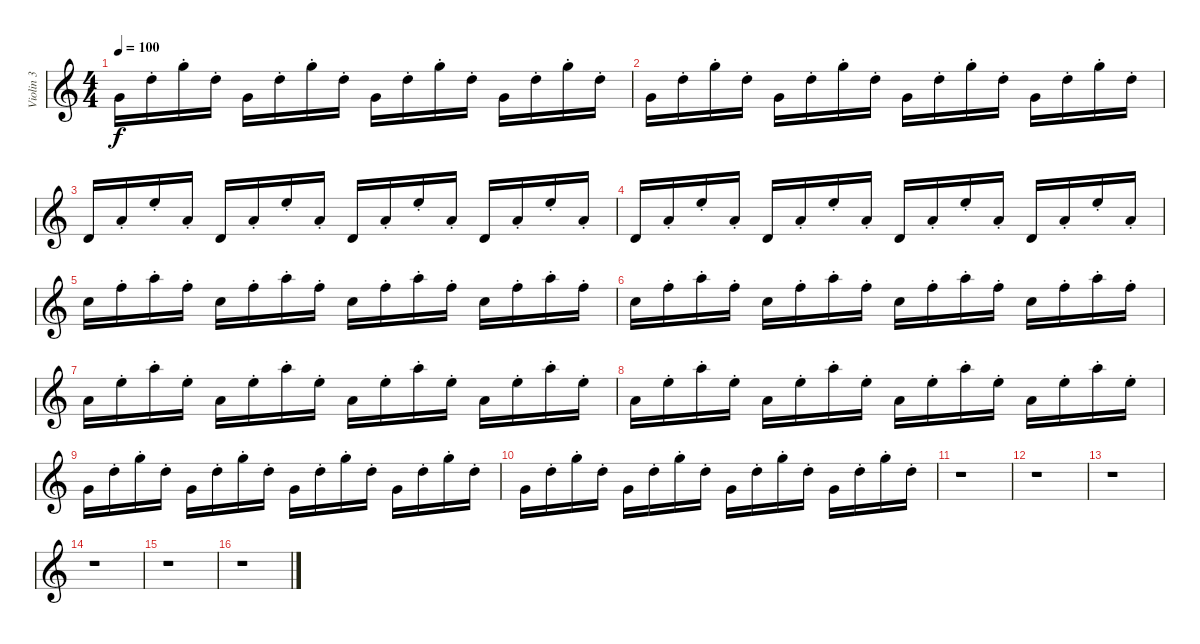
\track ("Violin 3" "Violin 3") {instrument stringensemble1}
\staff {score}
\tuning (E4 B3 G3 D3 A2 E2) {hide}
\ts (4 4)
\tempo 100
\clef g2
\ks c
3.1.16{dy f} 10.1{st}.16 15.1{st}.16 10.1{st}.16 3.1.16 10.1{st}.16 15.1{st}.16 10.1{st}.16 3.1.16 10.1{st}.16 15.1{st}.16 10.1{st}.16 3.1.16 10.1{st}.16 15.1{st}.16 10.1{st}.16 |
3.1.16 10.1{st}.16 15.1{st}.16 10.1{st}.16 3.1.16 10.1{st}.16 15.1{st}.16 10.1{st}.16 3.1.16 10.1{st}.16 15.1{st}.16 10.1{st}.16 3.1.16 10.1{st}.16 15.1{st}.16 10.1{st}.16 |
3.2.16 5.1{st}.16 12.1{st}.16 5.1{st}.16 3.2.16 5.1{st}.16 12.1{st}.16 5.1{st}.16 3.2.16 5.1{st}.16 12.1{st}.16 5.1{st}.16 3.2.16 5.1{st}.16 12.1{st}.16 5.1{st}.16 |
3.2.16 5.1{st}.16 12.1{st}.16 5.1{st}.16 3.2.16 5.1{st}.16 12.1{st}.16 5.1{st}.16 3.2.16 5.1{st}.16 12.1{st}.16 5.1{st}.16 3.2.16 5.1{st}.16 12.1{st}.16 5.1{st}.16 |
8.1.16 13.1{st}.16 17.1{st}.16 13.1{st}.16 8.1.16 13.1{st}.16 17.1{st}.16 13.1{st}.16 8.1.16 13.1{st}.16 17.1{st}.16 13.1{st}.16 8.1.16 13.1{st}.16 17.1{st}.16 13.1{st}.16 |
8.1.16 13.1{st}.16 17.1{st}.16 13.1{st}.16 8.1.16 13.1{st}.16 17.1{st}.16 13.1{st}.16 8.1.16 13.1{st}.16 17.1{st}.16 13.1{st}.16 8.1.16 13.1{st}.16 17.1{st}.16 13.1{st}.16 |
5.1.16 12.1{st}.16 17.1{st}.16 12.1{st}.16 5.1.16 12.1{st}.16 17.1{st}.16 12.1{st}.16 5.1.16 12.1{st}.16 17.1{st}.16 12.1{st}.16 5.1.16 12.1{st}.16 17.1{st}.16 12.1{st}.16 |
5.1.16 12.1{st}.16 17.1{st}.16 12.1{st}.16 5.1.16 12.1{st}.16 17.1{st}.16 12.1{st}.16 5.1.16 12.1{st}.16 17.1{st}.16 12.1{st}.16 5.1.16 12.1{st}.16 17.1{st}.16 12.1{st}.16 |
3.1.16 10.1{st}.16 15.1{st}.16 10.1{st}.16 3.1.16 10.1{st}.16 15.1{st}.16 10.1{st}.16 3.1.16 10.1{st}.16 15.1{st}.16 10.1{st}.16 3.1.16 10.1{st}.16 15.1{st}.16 10.1{st}.16 |
3.1.16 10.1{st}.16 15.1{st}.16 10.1{st}.16 3.1.16 10.1{st}.16 15.1{st}.16 10.1{st}.16 3.1.16 10.1{st}.16 15.1{st}.16 10.1{st}.16 3.1.16 10.1{st}.16 15.1{st}.16 10.1{st}.16 |
r.1 |
r.1 |
r.1 |
r.1 |
r.1 |
r.1
